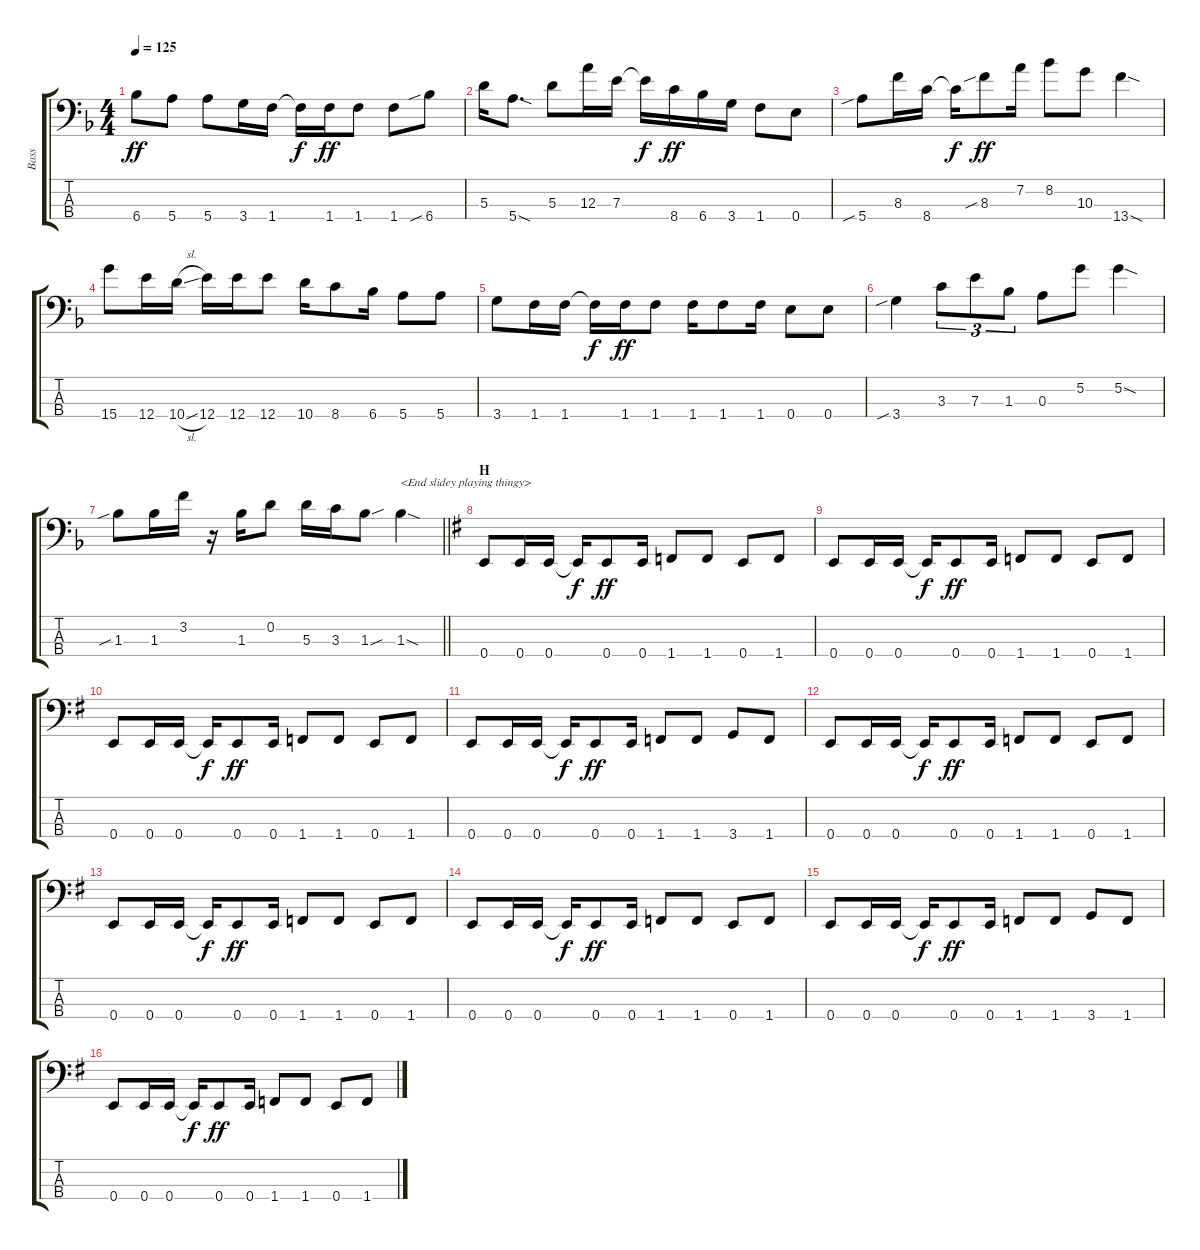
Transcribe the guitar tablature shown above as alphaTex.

\track ("Bass" "Bass") {instrument electricbasspick}
\staff {score tabs}
\tuning (G2 D2 A1 E1) {hide}
\ts (4 4)
\tempo 125
\clef f4
\ks f
6.4.8{ot 8vb dy ff} 5.4.8{ot 8vb} 5.4.8{ot 8vb} 3.4.16{ot 8vb} 1.4.16{ot 8vb} 1.4{t}.16{ot 8vb dy f} 1.4.16{ot 8vb dy ff} 1.4.8{ot 8vb} 1.4.8{ot 8vb} 6.4{sib}.8{ot 8vb} |
5.3.16{ot 8vb} 5.4{sod}.8{d ot 8vb} 5.3.8{ot 8vb} 12.3.16{ot 8vb} 7.3.16{ot 8vb} 7.3{t}.16{ot 8vb dy f} 8.4.16{ot 8vb dy ff} 6.4.16{ot 8vb} 3.4.16{ot 8vb} 1.4.8{ot 8vb} 0.4.8{ot 8vb} |
5.4{sib}.8{ot 8vb} 8.3.16{ot 8vb} 8.4.16{ot 8vb} 8.4{t}.16{ot 8vb dy f} 8.3{sib}.8{ot 8vb dy ff} 7.2.16{ot 8vb} 8.2.8{ot 8vb} 10.3.8{ot 8vb} 13.4{sod}.4{ot 8vb} |
15.4.8{ot 8vb} 12.4.16{ot 8vb} 10.4{sl}.16{ot 8vb} 12.4.16{ot 8vb} 12.4.16{ot 8vb} 12.4.8{ot 8vb} 10.4.16{ot 8vb} 8.4.8{ot 8vb} 6.4.16{ot 8vb} 5.4.8{ot 8vb} 5.4.8{ot 8vb} |
3.4.8{ot 8vb} 1.4.16{ot 8vb} 1.4.16{ot 8vb} 1.4{t}.16{ot 8vb dy f} 1.4.16{ot 8vb dy ff} 1.4.8{ot 8vb} 1.4.16{ot 8vb} 1.4.8{ot 8vb} 1.4.16{ot 8vb} 0.4.8{ot 8vb} 0.4.8{ot 8vb} |
3.4{sib}.4{ot 8vb} 3.3.8{tu (3 2) ot 8vb} 7.3.8{tu (3 2) ot 8vb} 1.3.8{tu (3 2) ot 8vb} 0.3.8{ot 8vb} 5.2.8{ot 8vb} 5.2{sod}.4{ot 8vb} |
\barLineRight lightlight
1.3{sib}.8{ot 8vb} 1.3.16{ot 8vb} 3.2.16{ot 8vb} r.16{ot 8vb} 1.3.16{ot 8vb} 0.2.8{ot 8vb} 5.3.16{ot 8vb} 3.3.16{ot 8vb} 1.3{sou}.8{ot 8vb} 1.3{sod}.4{ot 8vb txt "<End slidey playing thingy>"} |
\section ("" "H")
\ks g
0.4.8 0.4.16 0.4.16 0.4{t}.16{dy f} 0.4.8{dy ff} 0.4.16 1.4.8 1.4.8 0.4.8 1.4.8 |
0.4.8 0.4.16 0.4.16 0.4{t}.16{dy f} 0.4.8{dy ff} 0.4.16 1.4.8 1.4.8 0.4.8 1.4.8 |
0.4.8 0.4.16 0.4.16 0.4{t}.16{dy f} 0.4.8{dy ff} 0.4.16 1.4.8 1.4.8 0.4.8 1.4.8 |
0.4.8 0.4.16 0.4.16 0.4{t}.16{dy f} 0.4.8{dy ff} 0.4.16 1.4.8 1.4.8 3.4.8 1.4.8 |
0.4.8 0.4.16 0.4.16 0.4{t}.16{dy f} 0.4.8{dy ff} 0.4.16 1.4.8 1.4.8 0.4.8 1.4.8 |
0.4.8 0.4.16 0.4.16 0.4{t}.16{dy f} 0.4.8{dy ff} 0.4.16 1.4.8 1.4.8 0.4.8 1.4.8 |
0.4.8 0.4.16 0.4.16 0.4{t}.16{dy f} 0.4.8{dy ff} 0.4.16 1.4.8 1.4.8 0.4.8 1.4.8 |
0.4.8 0.4.16 0.4.16 0.4{t}.16{dy f} 0.4.8{dy ff} 0.4.16 1.4.8 1.4.8 3.4.8 1.4.8 |
0.4.8 0.4.16 0.4.16 0.4{t}.16{dy f} 0.4.8{dy ff} 0.4.16 1.4.8 1.4.8 0.4.8 1.4.8
